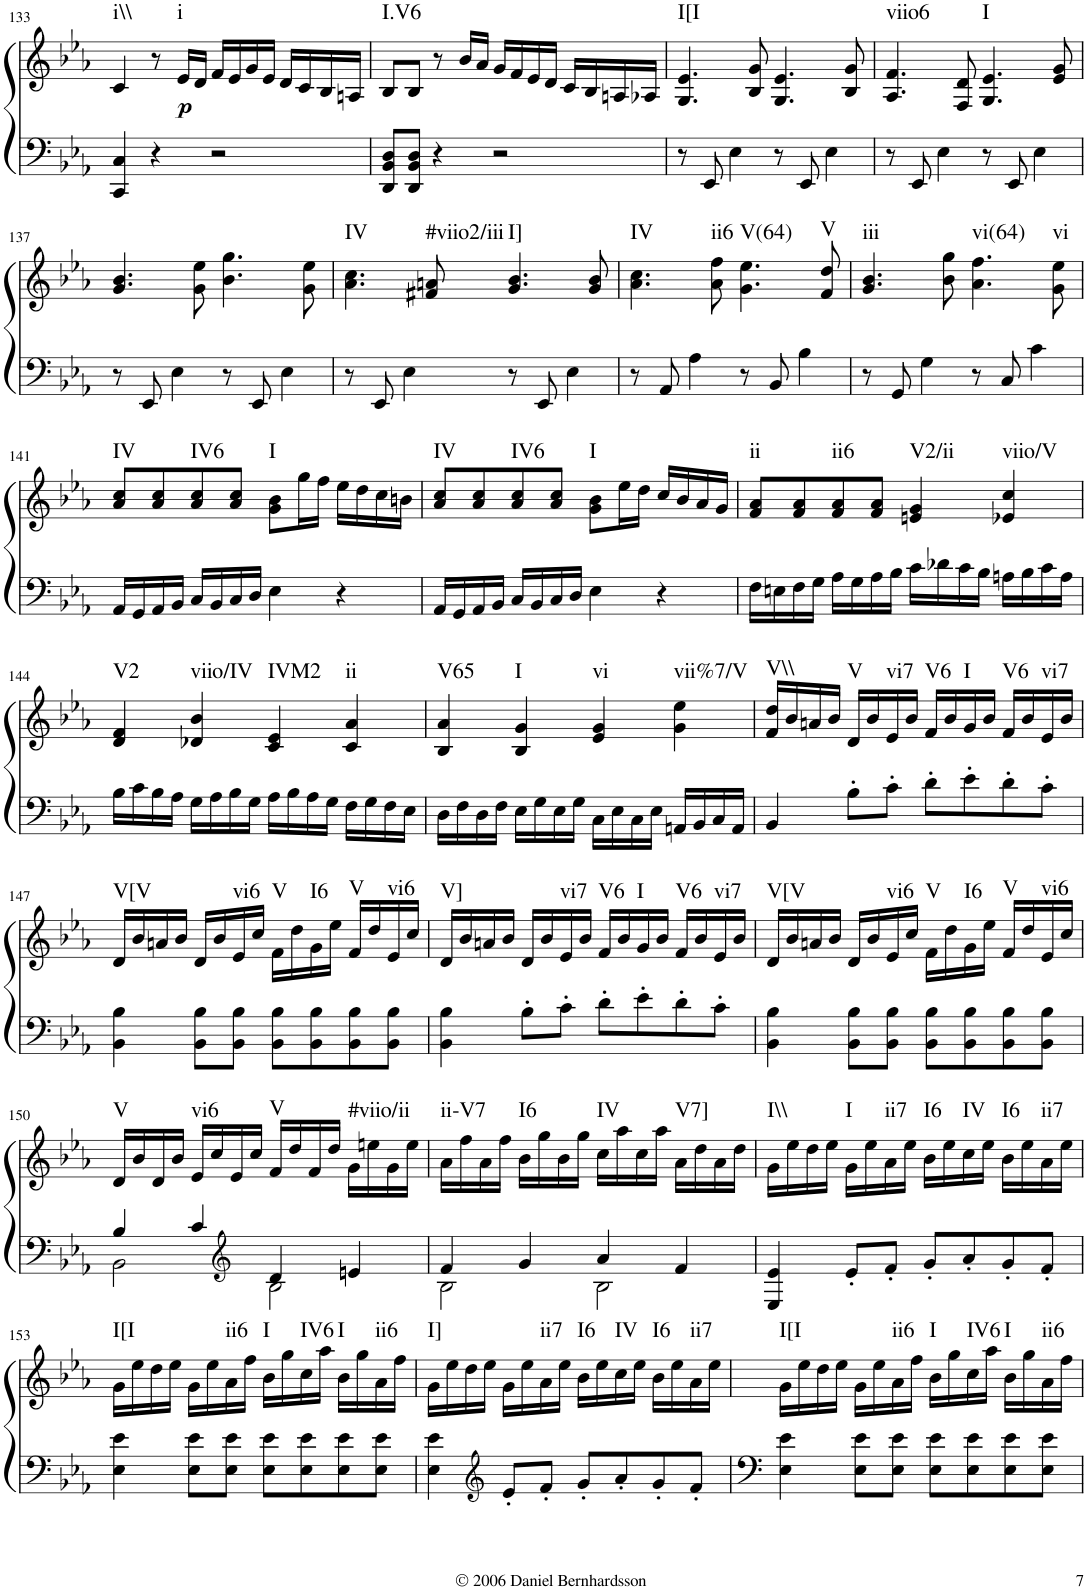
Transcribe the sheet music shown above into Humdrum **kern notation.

**kern	**kern	**dynam	**harte
*part1	*part1	*part1	*part1
*staff2	*staff1	*staff1/2	*
*I"Piano	*	*	*
*I'Pno.	*	*	*
!!LO:PB:g=z
*clefG2	*clefF4	*	*
*k[b-e-a-]	*k[b-e-a-]	*	*
*E-:	*E-:	*	*
*M4/4	*M4/4	*	*
*met(c)	*met(c)	*	*
=133	=133	=133	=133
!	!	!	!LO:H:kt=i\\
4CC/ 4C/	4c/	.	N
4r	8r	.	.
!	!	!LO:DY:b	!LO:H:kt=i
.	16e-/LL	p	N
.	16d/JJ	.	.
2r	16f/LL	.	.
.	16e-/	.	.
.	16g/	.	.
.	16e-/JJ	.	.
.	16d/LL	.	.
.	16c/	.	.
.	16B-/	.	.
.	16An/JJ	.	.
=134	=134	=134	=134
!	!	!	!LO:H:kt=I.V6
8DD/ 8BB-/ 8D/L	8B-/L	.	N
8DD/ 8BB-/ 8D/J	8B-/J	.	.
4r	8r	.	.
.	16b-/LL	.	.
.	16a-/JJ	.	.
2r	16g/LL	.	.
.	16f/	.	.
.	16e-/	.	.
.	16d/JJ	.	.
.	16c/LL	.	.
.	16B-/	.	.
.	16An/	.	.
.	16A-X/JJ	.	.
=135	=135	=135	=135
!	!	!	!LO:H:kt=I[I
8r	4.G/ 4.e-/	.	N
8EE-/	.	.	.
4E-\	.	.	.
.	8B-/ 8g/	.	.
8r	4.G/ 4.e-/	.	.
8EE-/	.	.	.
4E-\	.	.	.
.	8B-/ 8g/	.	.
=136	=136	=136	=136
!	!	!	!LO:H:kt=viio6
8r	4.A-/ 4.f/	.	N
8EE-/	.	.	.
4E-\	.	.	.
.	8F/ 8d/	.	.
!	!	!	!LO:H:kt=I
8r	4.G/ 4.e-/	.	N
8EE-/	.	.	.
4E-\	.	.	.
.	8e-/ 8g/	.	.
!!LO:LB:g=z
=137	=137	=137	=137
8r	4.g/ 4.b-/	.	.
8EE-/	.	.	.
4E-\	.	.	.
.	8g\ 8ee-\	.	.
8r	4.b-\ 4.gg\	.	.
8EE-/	.	.	.
4E-\	.	.	.
.	8g\ 8ee-\	.	.
=138	=138	=138	=138
!	!	!	!LO:H:kt=IV
8r	4.a-\ 4.cc\	.	N
8EE-/	.	.	.
4E-\	.	.	.
!	!	!	!LO:H:kt=#viio2/iii
.	8f#X/ 8an/	.	N
!	!	!	!LO:H:kt=I]
8r	4.g/ 4.b-/	.	N
8EE-/	.	.	.
4E-\	.	.	.
.	8g/ 8b-/	.	.
=139	=139	=139	=139
!	!	!	!LO:H:kt=IV
8r	4.a-\ 4.cc\	.	N
8AA-/	.	.	.
4A-\	.	.	.
!	!	!	!LO:H:kt=ii6
.	8a-\ 8ff\	.	N
!	!	!	!LO:H:kt=V(64)
8r	4.g\ 4.ee-\	.	N
8BB-/	.	.	.
4B-\	.	.	.
!	!	!	!LO:H:kt=V
.	8f/ 8dd/	.	N
=140	=140	=140	=140
!	!	!	!LO:H:kt=iii
8r	4.g/ 4.b-/	.	N
8GG/	.	.	.
4G\	.	.	.
.	8b-\ 8gg\	.	.
!	!	!	!LO:H:kt=vi(64)
8r	4.a-\ 4.ff\	.	N
8C/	.	.	.
4c\	.	.	.
!	!	!	!LO:H:kt=vi
.	8g\ 8ee-\	.	N
!!LO:LB:g=z
=141	=141	=141	=141
!	!	!	!LO:H:kt=IV
16AA-/LL	8a-/ 8cc/L	.	N
16GG/	.	.	.
16AA-/	8a-/ 8cc/	.	.
16BB-/JJ	.	.	.
!	!	!	!LO:H:kt=IV6
16C/LL	8a-/ 8cc/	.	N
16BB-/	.	.	.
16C/	8a-/ 8cc/J	.	.
16D/JJ	.	.	.
!	!	!	!LO:H:kt=I
4E-\	8g\ 8b-\L	.	N
.	16gg\L	.	.
.	16ff\JJ	.	.
4r	16ee-\LL	.	.
.	16dd\	.	.
.	16cc\	.	.
.	16bn\JJ	.	.
=142	=142	=142	=142
!	!	!	!LO:H:kt=IV
16AA-/LL	8a-/ 8cc/L	.	N
16GG/	.	.	.
16AA-/	8a-/ 8cc/	.	.
16BB-/JJ	.	.	.
!	!	!	!LO:H:kt=IV6
16C/LL	8a-/ 8cc/	.	N
16BB-/	.	.	.
16C/	8a-/ 8cc/J	.	.
16D/JJ	.	.	.
!	!	!	!LO:H:kt=I
4E-\	8g\ 8b-\L	.	N
.	16ee-\L	.	.
.	16dd\JJ	.	.
4r	16cc/LL	.	.
.	16b-/	.	.
.	16a-/	.	.
.	16g/JJ	.	.
=143	=143	=143	=143
!	!	!	!LO:H:kt=ii
16F\LL	8f/ 8a-/L	.	N
16En\	.	.	.
16F\	8f/ 8a-/	.	.
16G\JJ	.	.	.
!	!	!	!LO:H:kt=ii6
16A-\LL	8f/ 8a-/	.	N
16G\	.	.	.
16A-\	8f/ 8a-/J	.	.
16B-\JJ	.	.	.
!	!	!	!LO:H:kt=V2/ii
16c\LL	4en/ 4g/	.	N
16d-X\	.	.	.
16c\	.	.	.
16B-\JJ	.	.	.
!	!	!	!LO:H:kt=viio/V
16An\LL	4e-X/ 4cc/	.	N
16B-\	.	.	.
16c\	.	.	.
16A\JJ	.	.	.
!!LO:LB:g=z
=144	=144	=144	=144
!	!	!	!LO:H:kt=V2
16B-\LL	4d/ 4f/	.	N
16c\	.	.	.
16B-\	.	.	.
16A-\JJ	.	.	.
!	!	!	!LO:H:kt=viio/IV
16G\LL	4d-X/ 4b-/	.	N
16A-\	.	.	.
16B-\	.	.	.
16G\JJ	.	.	.
!	!	!	!LO:H:kt=IVM2
16A-\LL	4c/ 4e-/	.	N
16B-\	.	.	.
16A-\	.	.	.
16G\JJ	.	.	.
!	!	!	!LO:H:kt=ii
16F\LL	4c/ 4a-/	.	N
16G\	.	.	.
16F\	.	.	.
16E-\JJ	.	.	.
=145	=145	=145	=145
!	!	!	!LO:H:kt=V65
16D\LL	4B-/ 4a-/	.	N
16F\	.	.	.
16D\	.	.	.
16F\JJ	.	.	.
!	!	!	!LO:H:kt=I
16E-\LL	4B-/ 4g/	.	N
16G\	.	.	.
16E-\	.	.	.
16G\JJ	.	.	.
!	!	!	!LO:H:kt=vi
16C\LL	4e-/ 4g/	.	N
16E-\	.	.	.
16C\	.	.	.
16E-\JJ	.	.	.
!	!	!	!LO:H:kt=vii%7/V
16AAn/LL	4g\ 4ee-\	.	N
16BB-/	.	.	.
16C/	.	.	.
16AA/JJ	.	.	.
=146	=146	=146	=146
!	!	!	!LO:H:kt=V\\
4BB-/	16f/ 16dd/LL	.	N
.	16b-/	.	.
.	16an/	.	.
.	16b-/JJ	.	.
!	!	!	!LO:H:kt=V
8B-'\L	16d/LL	.	N
.	16b-/	.	.
!	!	!	!LO:H:kt=vi7
8c'\J	16e-/	.	N
.	16b-/JJ	.	.
!	!	!	!LO:H:kt=V6
8d'\L	16f/LL	.	N
.	16b-/	.	.
!	!	!	!LO:H:kt=I
8e-'\	16g/	.	N
.	16b-/JJ	.	.
!	!	!	!LO:H:kt=V6
8d'\	16f/LL	.	N
.	16b-/	.	.
!	!	!	!LO:H:kt=vi7
8c'\J	16e-/	.	N
.	16b-/JJ	.	.
!!LO:LB:g=z
=147	=147	=147	=147
!	!	!	!LO:H:kt=V[V
4BB-\ 4B-\	16d/LL	.	N
.	16b-/	.	.
.	16an/	.	.
.	16b-/JJ	.	.
8BB-\ 8B-\L	16d/LL	.	.
.	16b-/	.	.
!	!	!	!LO:H:kt=vi6
8BB-\ 8B-\J	16e-/	.	N
.	16cc/JJ	.	.
!	!	!	!LO:H:kt=V
8BB-\ 8B-\L	16f\LL	.	N
.	16dd\	.	.
!	!	!	!LO:H:kt=I6
8BB-\ 8B-\	16g\	.	N
.	16ee-\JJ	.	.
!	!	!	!LO:H:kt=V
8BB-\ 8B-\	16f/LL	.	N
.	16dd/	.	.
!	!	!	!LO:H:kt=vi6
8BB-\ 8B-\J	16e-/	.	N
.	16cc/JJ	.	.
=148	=148	=148	=148
!	!	!	!LO:H:kt=V]
4BB-\ 4B-\	16d/LL	.	N
.	16b-/	.	.
.	16an/	.	.
.	16b-/JJ	.	.
8B-'\L	16d/LL	.	.
.	16b-/	.	.
!	!	!	!LO:H:kt=vi7
8c'\J	16e-/	.	N
.	16b-/JJ	.	.
!	!	!	!LO:H:kt=V6
8d'\L	16f/LL	.	N
.	16b-/	.	.
!	!	!	!LO:H:kt=I
8e-'\	16g/	.	N
.	16b-/JJ	.	.
!	!	!	!LO:H:kt=V6
8d'\	16f/LL	.	N
.	16b-/	.	.
!	!	!	!LO:H:kt=vi7
8c'\J	16e-/	.	N
.	16b-/JJ	.	.
=149	=149	=149	=149
!	!	!	!LO:H:kt=V[V
4BB-\ 4B-\	16d/LL	.	N
.	16b-/	.	.
.	16an/	.	.
.	16b-/JJ	.	.
8BB-\ 8B-\L	16d/LL	.	.
.	16b-/	.	.
!	!	!	!LO:H:kt=vi6
8BB-\ 8B-\J	16e-/	.	N
.	16cc/JJ	.	.
!	!	!	!LO:H:kt=V
8BB-\ 8B-\L	16f\LL	.	N
.	16dd\	.	.
!	!	!	!LO:H:kt=I6
8BB-\ 8B-\	16g\	.	N
.	16ee-\JJ	.	.
!	!	!	!LO:H:kt=V
8BB-\ 8B-\	16f/LL	.	N
.	16dd/	.	.
!	!	!	!LO:H:kt=vi6
8BB-\ 8B-\J	16e-/	.	N
.	16cc/JJ	.	.
!!LO:LB:g=z
=150	=150	=150	=150
*^	*	*	*
!	!	!	!	!LO:H:kt=V
4B-/	2BB-\	16d/LL	.	N
.	.	16b-/	.	.
.	.	16d/	.	.
.	.	16b-/JJ	.	.
!	!	!	!	!LO:H:kt=vi6
4c/	.	16e-/LL	.	N
.	.	16cc/	.	.
*clefG2	*	*	*	*
.	.	16e-/	.	.
.	.	16cc/JJ	.	.
!	!	!	!	!LO:H:kt=V
4d/	2B-\	16f/LL	.	N
.	.	16dd/	.	.
.	.	16f/	.	.
.	.	16dd/JJ	.	.
!	!	!	!	!LO:H:kt=#viio/ii
4en/	.	16g\LL	.	N
.	.	16een\	.	.
.	.	16g\	.	.
.	.	16ee\JJ	.	.
=151	=151	=151	=151	=151
!	!	!	!	!LO:H:kt=ii-V7
4f/	2B-\	16a-\LL	.	N
.	.	16ff\	.	.
.	.	16a-\	.	.
.	.	16ff\JJ	.	.
!	!	!	!	!LO:H:kt=I6
4g/	.	16b-\LL	.	N
.	.	16gg\	.	.
.	.	16b-\	.	.
.	.	16gg\JJ	.	.
!	!	!	!	!LO:H:kt=IV
4a-/	2B-\	16cc\LL	.	N
.	.	16aa-\	.	.
.	.	16cc\	.	.
.	.	16aa-\JJ	.	.
!	!	!	!	!LO:H:kt=V7]
4f/	.	16a-\LL	.	N
.	.	16dd\	.	.
.	.	16a-\	.	.
.	.	16dd\JJ	.	.
*v	*v	*	*	*
=152	=152	=152	=152
!	!	!	!LO:H:kt=I\\
4E-/ 4e-/	16g\LL	.	N
.	16ee-\	.	.
.	16dd\	.	.
.	16ee-\JJ	.	.
!	!	!	!LO:H:kt=I
8e-'/L	16g\LL	.	N
.	16ee-\	.	.
!	!	!	!LO:H:kt=ii7
8f'/J	16a-\	.	N
.	16ee-\JJ	.	.
!	!	!	!LO:H:kt=I6
8g'/L	16b-\LL	.	N
.	16ee-\	.	.
!	!	!	!LO:H:kt=IV
8a-'/	16cc\	.	N
.	16ee-\JJ	.	.
!	!	!	!LO:H:kt=I6
8g'/	16b-\LL	.	N
.	16ee-\	.	.
!	!	!	!LO:H:kt=ii7
8f'/J	16a-\	.	N
.	16ee-\JJ	.	.
!!LO:LB:g=z
=153	=153	=153	=153
!	!	!	!LO:H:kt=I[I
4E-\ 4e-\	16g\LL	.	N
.	16ee-\	.	.
.	16dd\	.	.
.	16ee-\JJ	.	.
8E-\ 8e-\L	16g\LL	.	.
.	16ee-\	.	.
!	!	!	!LO:H:kt=ii6
8E-\ 8e-\J	16a-\	.	N
.	16ff\JJ	.	.
!	!	!	!LO:H:kt=I
8E-\ 8e-\L	16b-\LL	.	N
.	16gg\	.	.
!	!	!	!LO:H:kt=IV6
8E-\ 8e-\	16cc\	.	N
.	16aa-\JJ	.	.
!	!	!	!LO:H:kt=I
8E-\ 8e-\	16b-\LL	.	N
.	16gg\	.	.
!	!	!	!LO:H:kt=ii6
8E-\ 8e-\J	16a-\	.	N
.	16ff\JJ	.	.
=154	=154	=154	=154
!	!	!	!LO:H:kt=I]
4E-\ 4e-\	16g\LL	.	N
.	16ee-\	.	.
.	16dd\	.	.
*clefG2	*	*	*
.	16ee-\JJ	.	.
8e-'/L	16g\LL	.	.
.	16ee-\	.	.
!	!	!	!LO:H:kt=ii7
8f'/J	16a-\	.	N
.	16ee-\JJ	.	.
!	!	!	!LO:H:kt=I6
8g'/L	16b-\LL	.	N
.	16ee-\	.	.
!	!	!	!LO:H:kt=IV
8a-'/	16cc\	.	N
.	16ee-\JJ	.	.
!	!	!	!LO:H:kt=I6
8g'/	16b-\LL	.	N
.	16ee-\	.	.
!	!	!	!LO:H:kt=ii7
8f'/J	16a-\	.	N
.	16ee-\JJ	.	.
=155	=155	=155	=155
!	!	!	!LO:H:kt=I[I
4E-\ 4e-\	16g\LL	.	N
.	16ee-\	.	.
.	16dd\	.	.
.	16ee-\JJ	.	.
8E-\ 8e-\L	16g\LL	.	.
.	16ee-\	.	.
!	!	!	!LO:H:kt=ii6
8E-\ 8e-\J	16a-\	.	N
.	16ff\JJ	.	.
!	!	!	!LO:H:kt=I
8E-\ 8e-\L	16b-\LL	.	N
.	16gg\	.	.
!	!	!	!LO:H:kt=IV6
8E-\ 8e-\	16cc\	.	N
.	16aa-\JJ	.	.
!	!	!	!LO:H:kt=I
8E-\ 8e-\	16b-\LL	.	N
.	16gg\	.	.
!	!	!	!LO:H:kt=ii6
8E-\ 8e-\J	16a-\	.	N
.	16ff\JJ	.	.
=	=	=	=
*-	*-	*-	*-
